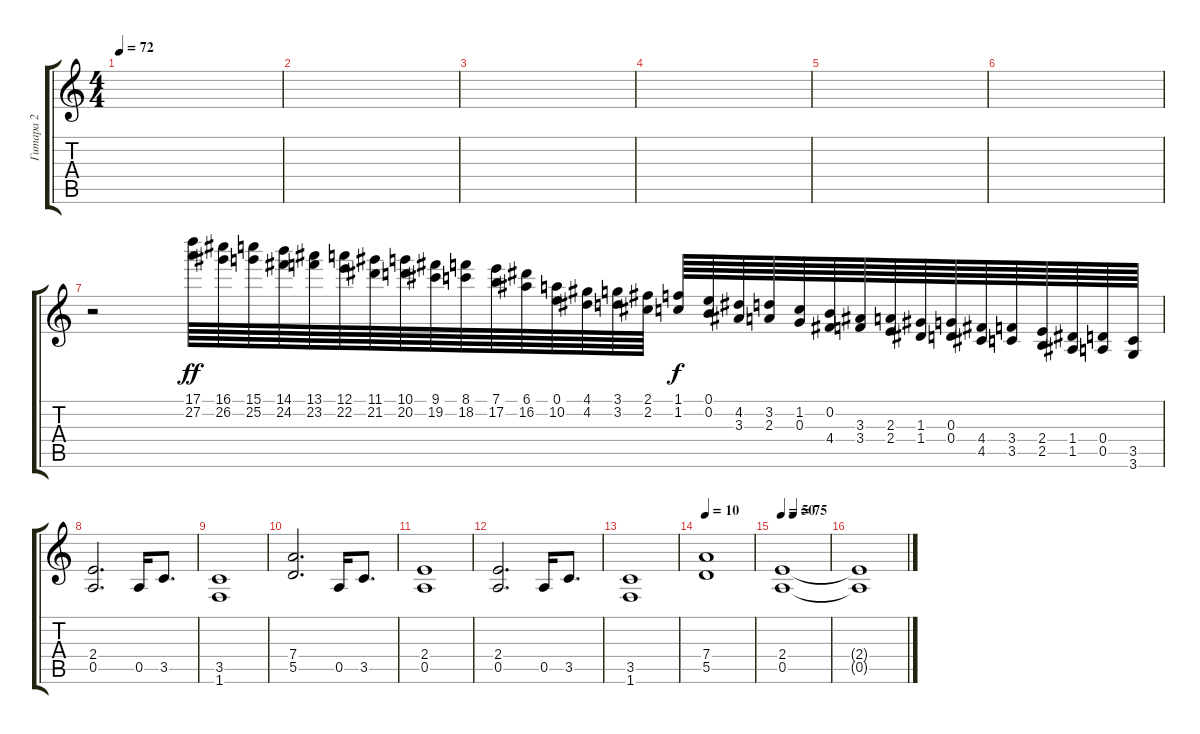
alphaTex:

\track ("Гитара 2" "Гитара 2") {instrument distortionguitar}
\staff {score tabs}
\tuning (E4 B3 G3 D3 A2 E2) {hide}
\ts (4 4)
\tempo 72
\clef g2
\ks c
|
|
|
|
|
|
r.2 (17.1 27.2).64{dy ff volume 15} (16.1 26.2).64 (15.1 25.2).64 (14.1 24.2).64 (13.1 23.2).64 (12.1 22.2).64 (11.1 21.2).64 (10.1 20.2).64 (9.1 19.2).64 (8.1 18.2).64 (7.1 17.2).64 (6.1 16.2).64 (0.1 10.2).64 (4.1 4.2).64 (3.1 3.2).64 (2.1 2.2).64 (1.1 1.2).64{dy f} (0.1 0.2).64 (4.2 3.3).64 (3.2 2.3).64 (1.2 0.3).64 (0.2 4.4).64 (3.3 3.4).64 (2.3 2.4).64 (1.3 1.4).64 (0.3 0.4).64 (4.4 4.5).64 (3.4 3.5).64 (2.4 2.5).64 (1.4 1.5).64 (0.4 0.5).64 (3.5 3.6).64 |
(2.4 0.5).2{d} 0.5.16 3.5.8{d} |
(3.5 1.6).1 |
(7.4 5.5).2{d} 0.5.16 3.5.8{d} |
(2.4 0.5).1 |
(2.4 0.5).2{d} 0.5.16 3.5.8{d} |
(3.5 1.6).1 |
\tempo 10
(7.4 5.5).1 |
\tempo 50
\tempo (75 0.25)
(2.4 0.5).1 |
(2.4{t} 0.5{t}).1
